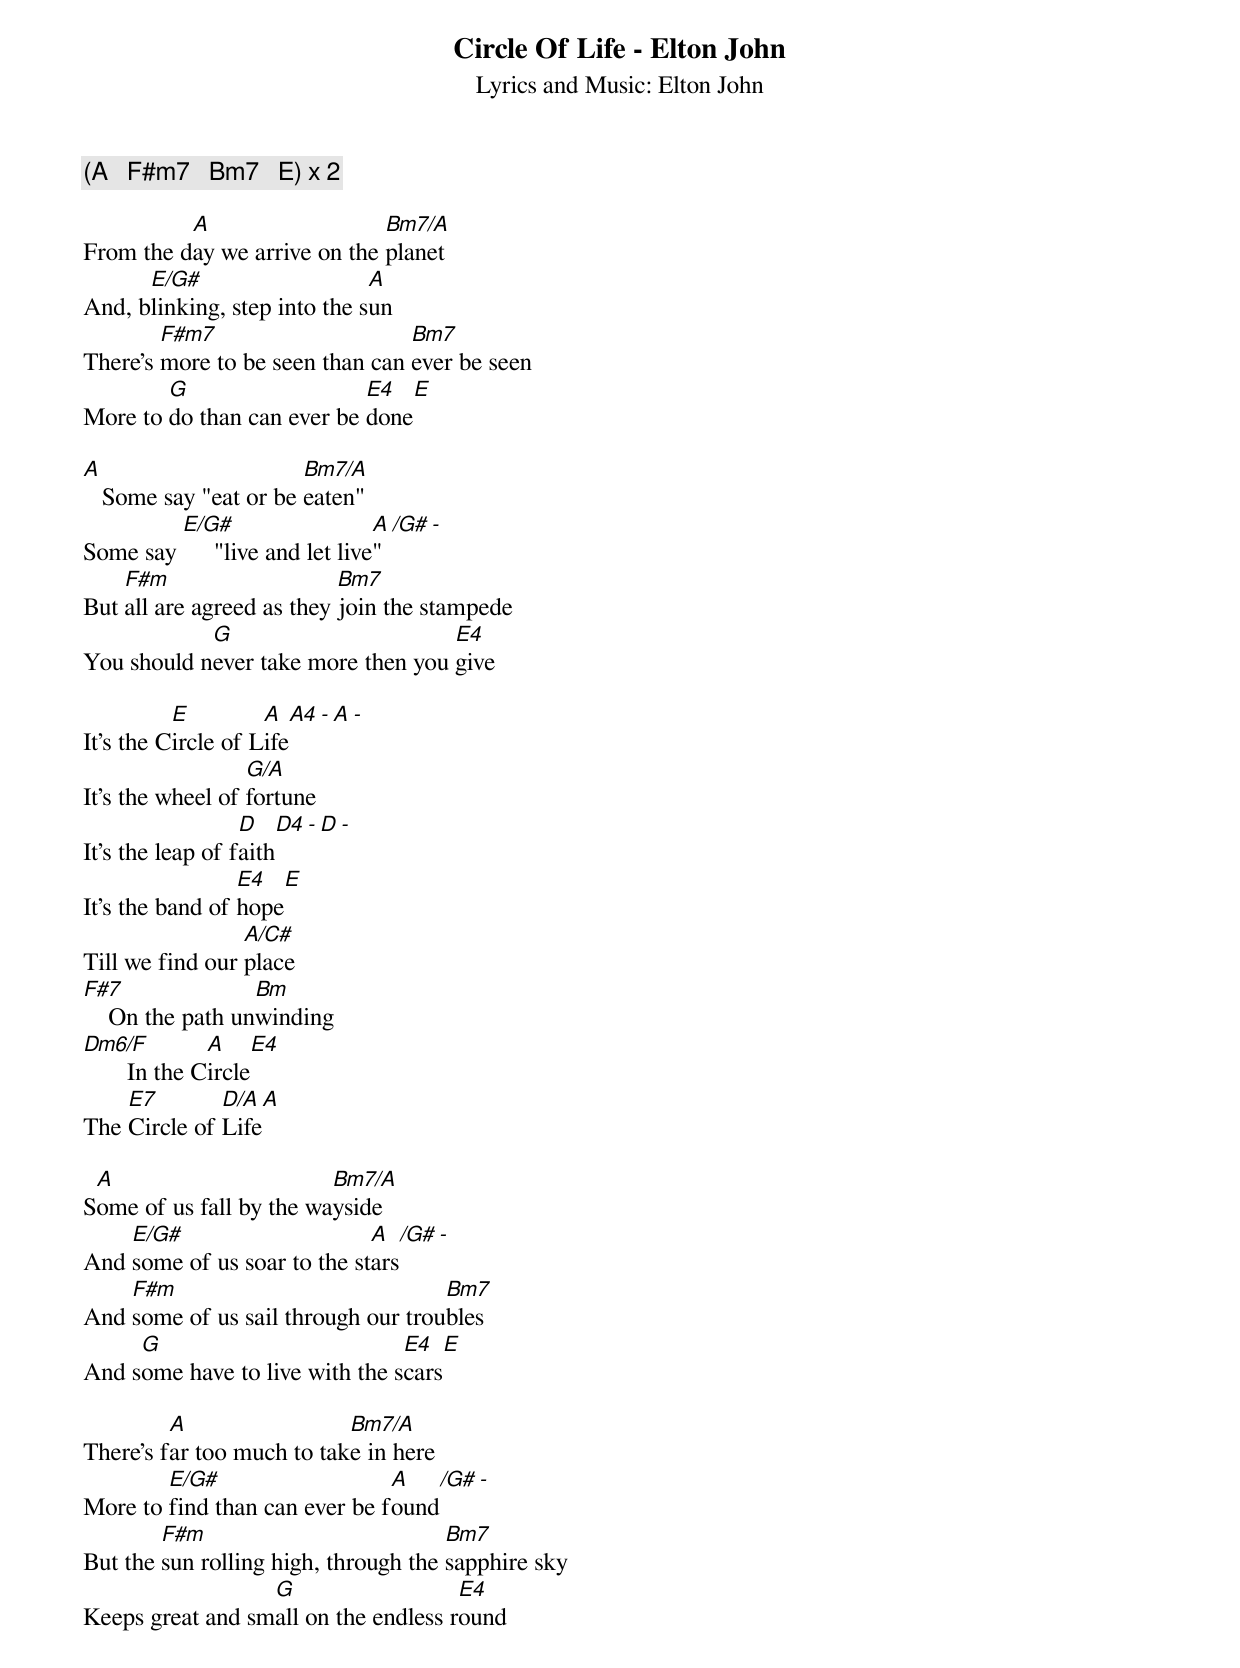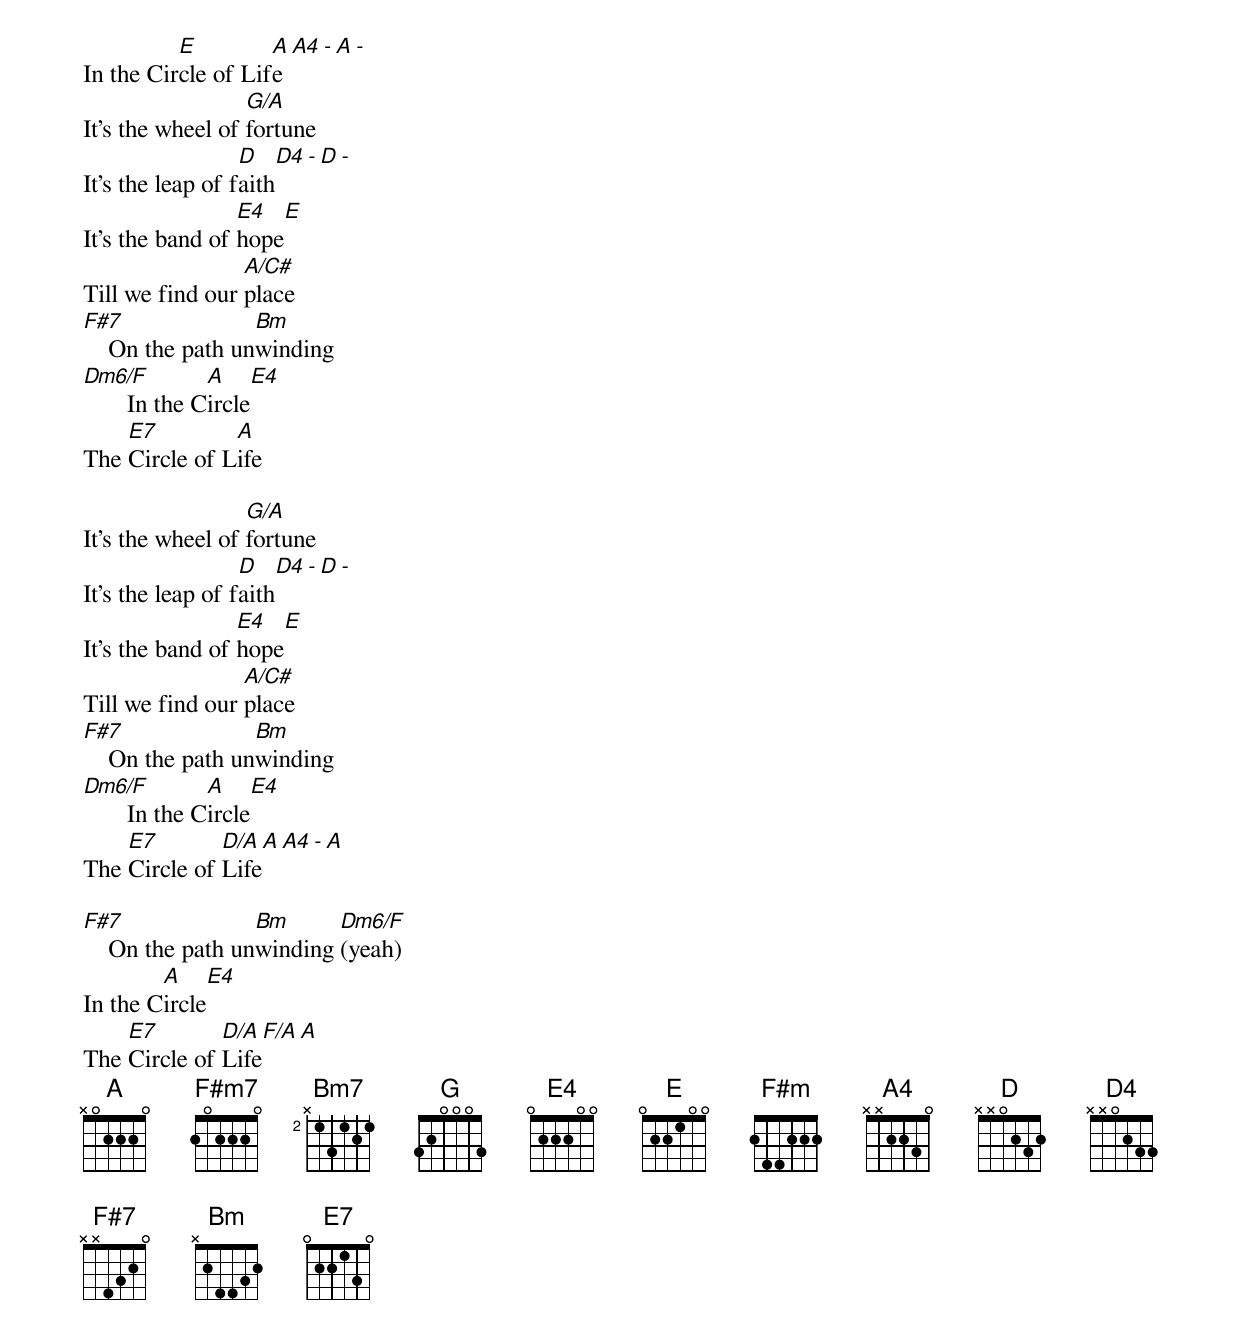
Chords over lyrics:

Circle Of Life - Elton John
Lyrics and Music: Elton John

(A   F#m7   Bm7   E) x 2

          A                   Bm7/A
From the day we arrive on the planet
      E/G#                    A
And, blinking, step into the sun
        F#m7                     Bm7
There's more to be seen than can ever be seen
        G                   E4   E
More to do than can ever be done

A                      Bm7/A
   Some say "eat or be eaten"
         E/G#                   A    /G#   -
Some say      "live and let live"
    F#m                    Bm7
But all are agreed as they join the stampede
            G                       E4
You should never take more then you give

          E         A    A4   -  A   -
It's the Circle of Life
                  G/A
It's the wheel of fortune
                  D     D4   -  D  -
It's the leap of faith
                 E4    E
It's the band of hope
                 A/C#
Till we find our place
F#7               Bm
    On the path unwinding
Dm6/F          A      E4
       In the Circle
    E7        D/A    A
The Circle of Life

 A                       Bm7/A
Some of us fall by the wayside
    E/G#                     A    /G#  -
And some of us soar to the stars
    F#m                             Bm7
And some of us sail through our troubles
     G                          E4    E
And some have to live with the scars

         A                 Bm7/A
There’s far too much to take in here
        E/G#                   A     /G#  -
More to find than can ever be found
        F#m                           Bm7
But the sun rolling high, through the sapphire sky
                  G                   E4
Keeps great and small on the endless round

          E         A    A4   -  A   -
In the Circle of Life
                  G/A
It's the wheel of fortune
                  D     D4   -  D  -
It's the leap of faith
                 E4    E
It's the band of hope
                 A/C#
Till we find our place
F#7               Bm
    On the path unwinding
Dm6/F          A      E4
       In the Circle
    E7         A
The Circle of Life

                  G/A
It's the wheel of fortune
                  D     D4  -  D  -
It's the leap of faith
                 E4    E
It's the band of hope
                 A/C#
Till we find our place
F#7               Bm
    On the path unwinding
Dm6/F          A      E4
       In the Circle
    E7        D/A    A   A4   -  A
The Circle of Life

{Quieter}
F#7               Bm      Dm6/F
    On the path unwinding (yeah)
        A      E4
In the Circle
    E7        D/A    F/A    A
The Circle of Life
